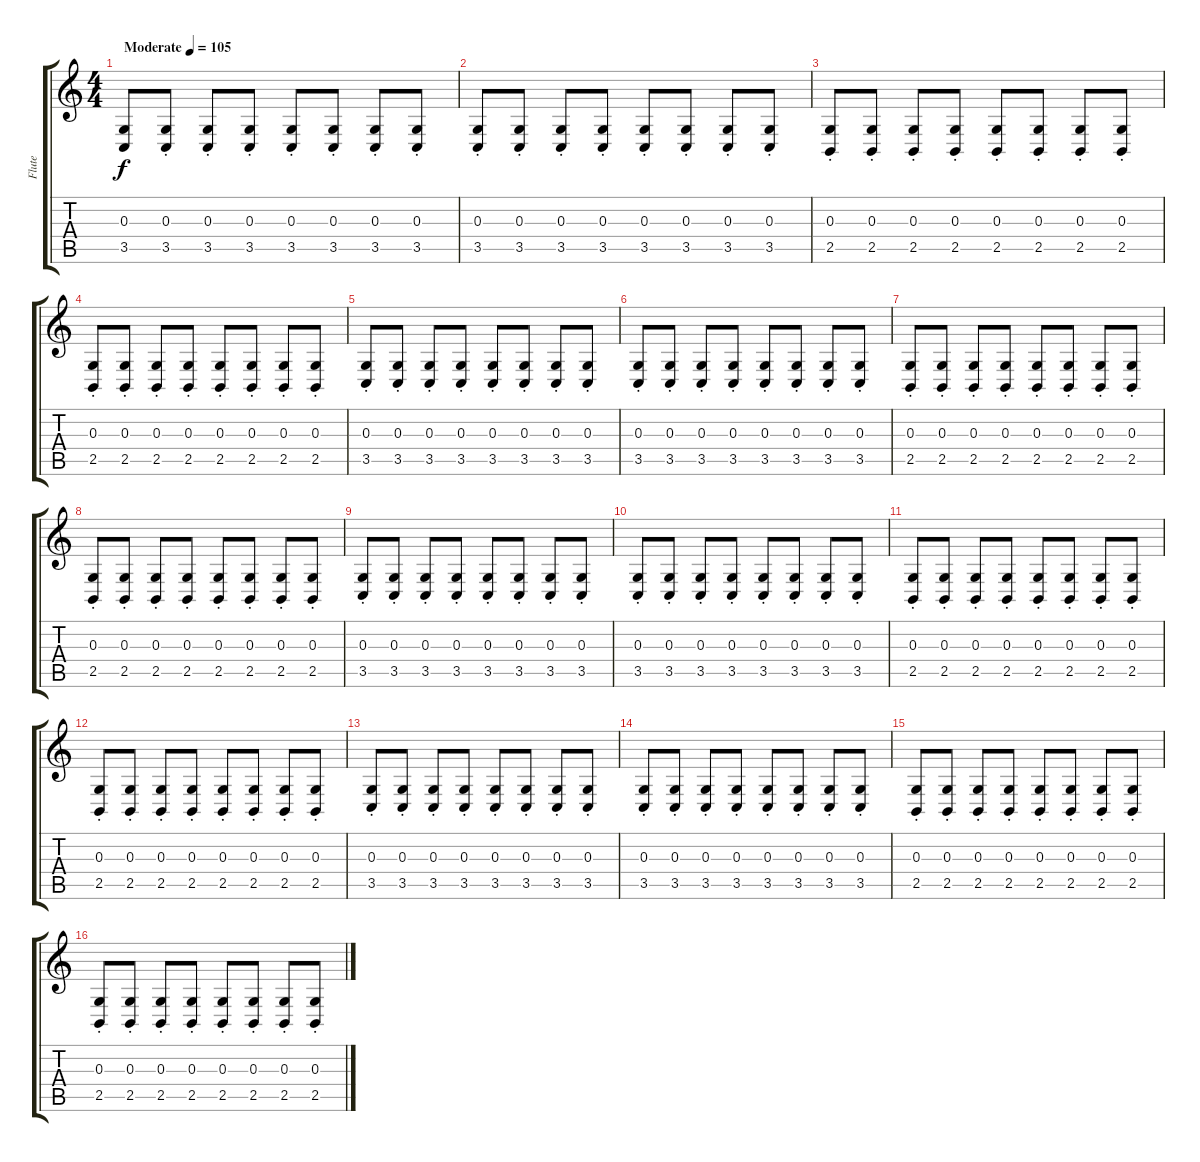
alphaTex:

\track ("Flute" "Flute") {instrument flute}
\staff {score tabs}
\tuning (E4 B3 G3 D3 A2 E2) {hide}
\ts (4 4)
\tempo (105 "Moderate")
\clef g2
\ks c
(0.3 3.5).8{dy f instrument flute} (0.3{st} 3.5{st}).8 (0.3{st} 3.5{st}).8 (0.3{st} 3.5{st}).8 (0.3{st} 3.5{st}).8 (0.3{st} 3.5{st}).8 (0.3{st} 3.5{st}).8 (0.3{st} 3.5{st}).8 |
(0.3{st} 3.5{st}).8 (0.3{st} 3.5{st}).8 (0.3{st} 3.5{st}).8 (0.3{st} 3.5{st}).8 (0.3{st} 3.5{st}).8 (0.3{st} 3.5{st}).8 (0.3{st} 3.5{st}).8 (0.3{st} 3.5{st}).8 |
(0.3{st} 2.5{st}).8 (0.3{st} 2.5{st}).8 (0.3{st} 2.5{st}).8 (0.3{st} 2.5{st}).8 (0.3{st} 2.5{st}).8 (0.3{st} 2.5{st}).8 (0.3{st} 2.5{st}).8 (0.3{st} 2.5{st}).8 |
(0.3{st} 2.5{st}).8 (0.3{st} 2.5{st}).8 (0.3{st} 2.5{st}).8 (0.3{st} 2.5{st}).8 (0.3{st} 2.5{st}).8 (0.3{st} 2.5{st}).8 (0.3{st} 2.5{st}).8 (0.3{st} 2.5{st}).8 |
(0.3{st} 3.5{st}).8 (0.3{st} 3.5{st}).8 (0.3{st} 3.5{st}).8 (0.3{st} 3.5{st}).8 (0.3{st} 3.5{st}).8 (0.3{st} 3.5{st}).8 (0.3{st} 3.5{st}).8 (0.3{st} 3.5{st}).8 |
(0.3{st} 3.5{st}).8 (0.3{st} 3.5{st}).8 (0.3{st} 3.5{st}).8 (0.3{st} 3.5{st}).8 (0.3{st} 3.5{st}).8 (0.3{st} 3.5{st}).8 (0.3{st} 3.5{st}).8 (0.3{st} 3.5{st}).8 |
(0.3{st} 2.5{st}).8 (0.3{st} 2.5{st}).8 (0.3{st} 2.5{st}).8 (0.3{st} 2.5{st}).8 (0.3{st} 2.5{st}).8 (0.3{st} 2.5{st}).8 (0.3{st} 2.5{st}).8 (0.3{st} 2.5{st}).8 |
(0.3{st} 2.5{st}).8 (0.3{st} 2.5{st}).8 (0.3{st} 2.5{st}).8 (0.3{st} 2.5{st}).8 (0.3{st} 2.5{st}).8 (0.3{st} 2.5{st}).8 (0.3{st} 2.5{st}).8 (0.3{st} 2.5{st}).8 |
(0.3{st} 3.5{st}).8 (0.3{st} 3.5{st}).8 (0.3{st} 3.5{st}).8 (0.3{st} 3.5{st}).8 (0.3{st} 3.5{st}).8 (0.3{st} 3.5{st}).8 (0.3{st} 3.5{st}).8 (0.3{st} 3.5{st}).8 |
(0.3{st} 3.5{st}).8 (0.3{st} 3.5{st}).8 (0.3{st} 3.5{st}).8 (0.3{st} 3.5{st}).8 (0.3{st} 3.5{st}).8 (0.3{st} 3.5{st}).8 (0.3{st} 3.5{st}).8 (0.3{st} 3.5{st}).8 |
(0.3{st} 2.5{st}).8 (0.3{st} 2.5{st}).8 (0.3{st} 2.5{st}).8 (0.3{st} 2.5{st}).8 (0.3{st} 2.5{st}).8 (0.3{st} 2.5{st}).8 (0.3{st} 2.5{st}).8 (0.3{st} 2.5{st}).8 |
(0.3{st} 2.5{st}).8 (0.3{st} 2.5{st}).8 (0.3{st} 2.5{st}).8 (0.3{st} 2.5{st}).8 (0.3{st} 2.5{st}).8 (0.3{st} 2.5{st}).8 (0.3{st} 2.5{st}).8 (0.3{st} 2.5{st}).8 |
(0.3{st} 3.5{st}).8 (0.3{st} 3.5{st}).8 (0.3{st} 3.5{st}).8 (0.3{st} 3.5{st}).8 (0.3{st} 3.5{st}).8 (0.3{st} 3.5{st}).8 (0.3{st} 3.5{st}).8 (0.3{st} 3.5{st}).8 |
(0.3{st} 3.5{st}).8 (0.3{st} 3.5{st}).8 (0.3{st} 3.5{st}).8 (0.3{st} 3.5{st}).8 (0.3{st} 3.5{st}).8 (0.3{st} 3.5{st}).8 (0.3{st} 3.5{st}).8 (0.3{st} 3.5{st}).8 |
(0.3{st} 2.5{st}).8 (0.3{st} 2.5{st}).8 (0.3{st} 2.5{st}).8 (0.3{st} 2.5{st}).8 (0.3{st} 2.5{st}).8 (0.3{st} 2.5{st}).8 (0.3{st} 2.5{st}).8 (0.3{st} 2.5{st}).8 |
(0.3{st} 2.5{st}).8 (0.3{st} 2.5{st}).8 (0.3{st} 2.5{st}).8 (0.3{st} 2.5{st}).8 (0.3{st} 2.5{st}).8 (0.3{st} 2.5{st}).8 (0.3{st} 2.5{st}).8 (0.3{st} 2.5{st}).8
